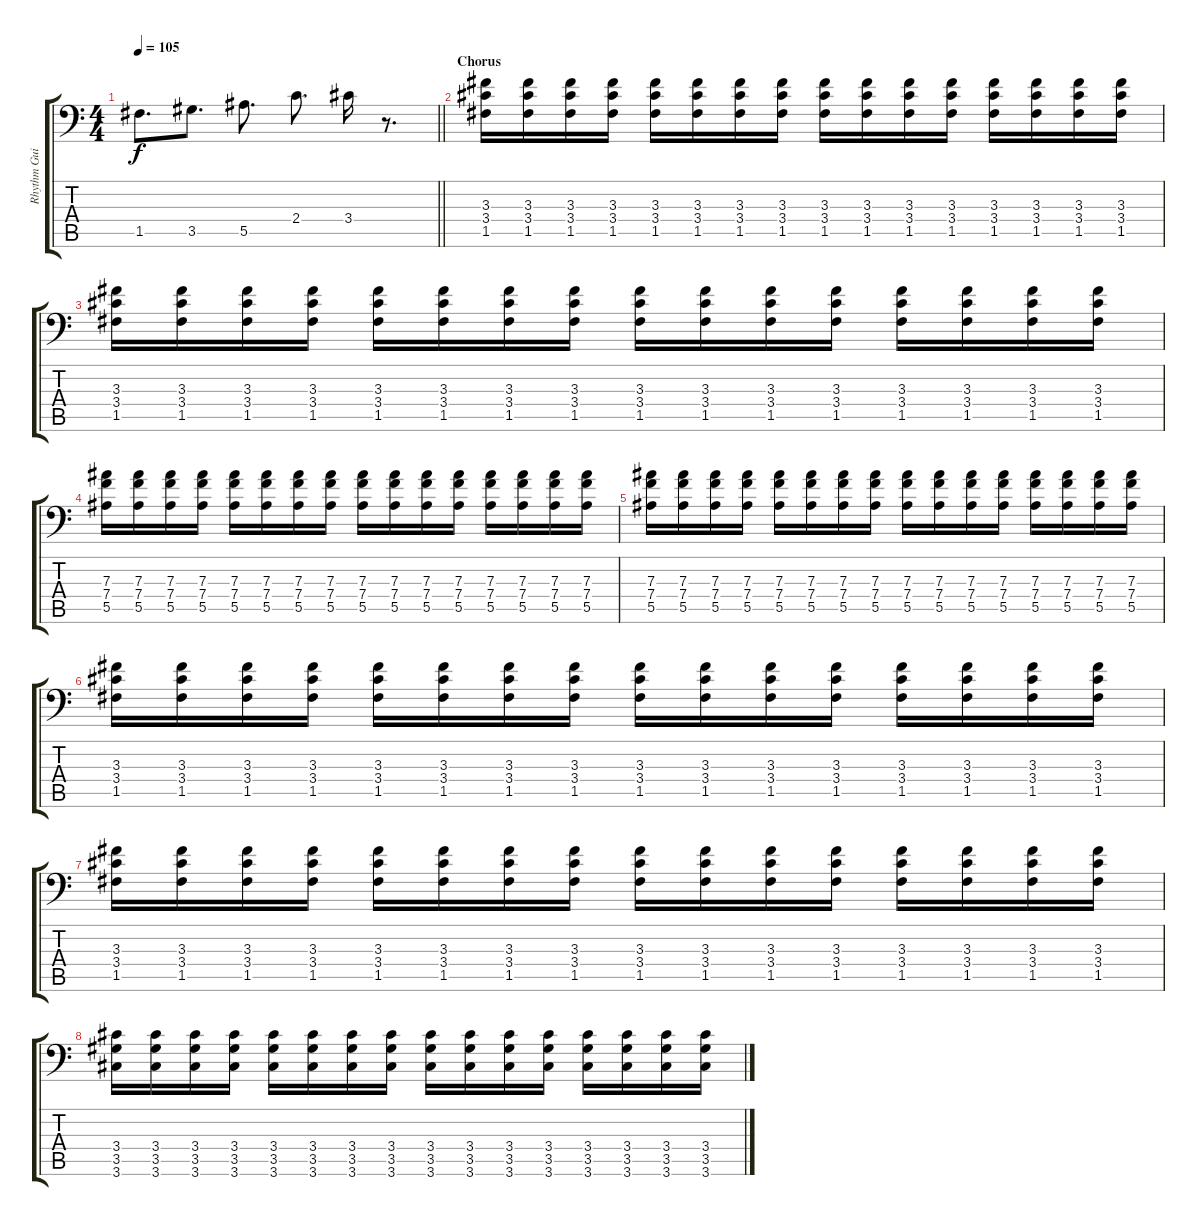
\track ("Rhythm Guitar 2" "Rhythm Gui") {instrument distortionguitar}
\staff {score tabs}
\tuning (C4 G3 Eb3 Bb2 F2 Bb1) {hide}
\ts (4 4)
\tempo 105
\clef f4
\barLineRight lightlight
\ks c
1.5.8{d dy f} 3.5.8{d} 5.5.8{d} 2.4.8{d} 3.4.16 r.8{d} |
\section ("" "Chorus")
(3.3 3.4 1.5).16 (3.3 3.4 1.5).16 (3.3 3.4 1.5).16 (3.3 3.4 1.5).16 (3.3 3.4 1.5).16 (3.3 3.4 1.5).16 (3.3 3.4 1.5).16 (3.3 3.4 1.5).16 (3.3 3.4 1.5).16 (3.3 3.4 1.5).16 (3.3 3.4 1.5).16 (3.3 3.4 1.5).16 (3.3 3.4 1.5).16 (3.3 3.4 1.5).16 (3.3 3.4 1.5).16 (3.3 3.4 1.5).16 |
(3.3 3.4 1.5).16 (3.3 3.4 1.5).16 (3.3 3.4 1.5).16 (3.3 3.4 1.5).16 (3.3 3.4 1.5).16 (3.3 3.4 1.5).16 (3.3 3.4 1.5).16 (3.3 3.4 1.5).16 (3.3 3.4 1.5).16 (3.3 3.4 1.5).16 (3.3 3.4 1.5).16 (3.3 3.4 1.5).16 (3.3 3.4 1.5).16 (3.3 3.4 1.5).16 (3.3 3.4 1.5).16 (3.3 3.4 1.5).16 |
(7.3 7.4 5.5).16 (7.3 7.4 5.5).16 (7.3 7.4 5.5).16 (7.3 7.4 5.5).16 (7.3 7.4 5.5).16 (7.3 7.4 5.5).16 (7.3 7.4 5.5).16 (7.3 7.4 5.5).16 (7.3 7.4 5.5).16 (7.3 7.4 5.5).16 (7.3 7.4 5.5).16 (7.3 7.4 5.5).16 (7.3 7.4 5.5).16 (7.3 7.4 5.5).16 (7.3 7.4 5.5).16 (7.3 7.4 5.5).16 |
(7.3 7.4 5.5).16 (7.3 7.4 5.5).16 (7.3 7.4 5.5).16 (7.3 7.4 5.5).16 (7.3 7.4 5.5).16 (7.3 7.4 5.5).16 (7.3 7.4 5.5).16 (7.3 7.4 5.5).16 (7.3 7.4 5.5).16 (7.3 7.4 5.5).16 (7.3 7.4 5.5).16 (7.3 7.4 5.5).16 (7.3 7.4 5.5).16 (7.3 7.4 5.5).16 (7.3 7.4 5.5).16 (7.3 7.4 5.5).16 |
(3.3 3.4 1.5).16 (3.3 3.4 1.5).16 (3.3 3.4 1.5).16 (3.3 3.4 1.5).16 (3.3 3.4 1.5).16 (3.3 3.4 1.5).16 (3.3 3.4 1.5).16 (3.3 3.4 1.5).16 (3.3 3.4 1.5).16 (3.3 3.4 1.5).16 (3.3 3.4 1.5).16 (3.3 3.4 1.5).16 (3.3 3.4 1.5).16 (3.3 3.4 1.5).16 (3.3 3.4 1.5).16 (3.3 3.4 1.5).16 |
(3.3 3.4 1.5).16 (3.3 3.4 1.5).16 (3.3 3.4 1.5).16 (3.3 3.4 1.5).16 (3.3 3.4 1.5).16 (3.3 3.4 1.5).16 (3.3 3.4 1.5).16 (3.3 3.4 1.5).16 (3.3 3.4 1.5).16 (3.3 3.4 1.5).16 (3.3 3.4 1.5).16 (3.3 3.4 1.5).16 (3.3 3.4 1.5).16 (3.3 3.4 1.5).16 (3.3 3.4 1.5).16 (3.3 3.4 1.5).16 |
(3.4 3.5 3.6).16 (3.4 3.5 3.6).16 (3.4 3.5 3.6).16 (3.4 3.5 3.6).16 (3.4 3.5 3.6).16 (3.4 3.5 3.6).16 (3.4 3.5 3.6).16 (3.4 3.5 3.6).16 (3.4 3.5 3.6).16 (3.4 3.5 3.6).16 (3.4 3.5 3.6).16 (3.4 3.5 3.6).16 (3.4 3.5 3.6).16 (3.4 3.5 3.6).16 (3.4 3.5 3.6).16 (3.4 3.5 3.6).16
